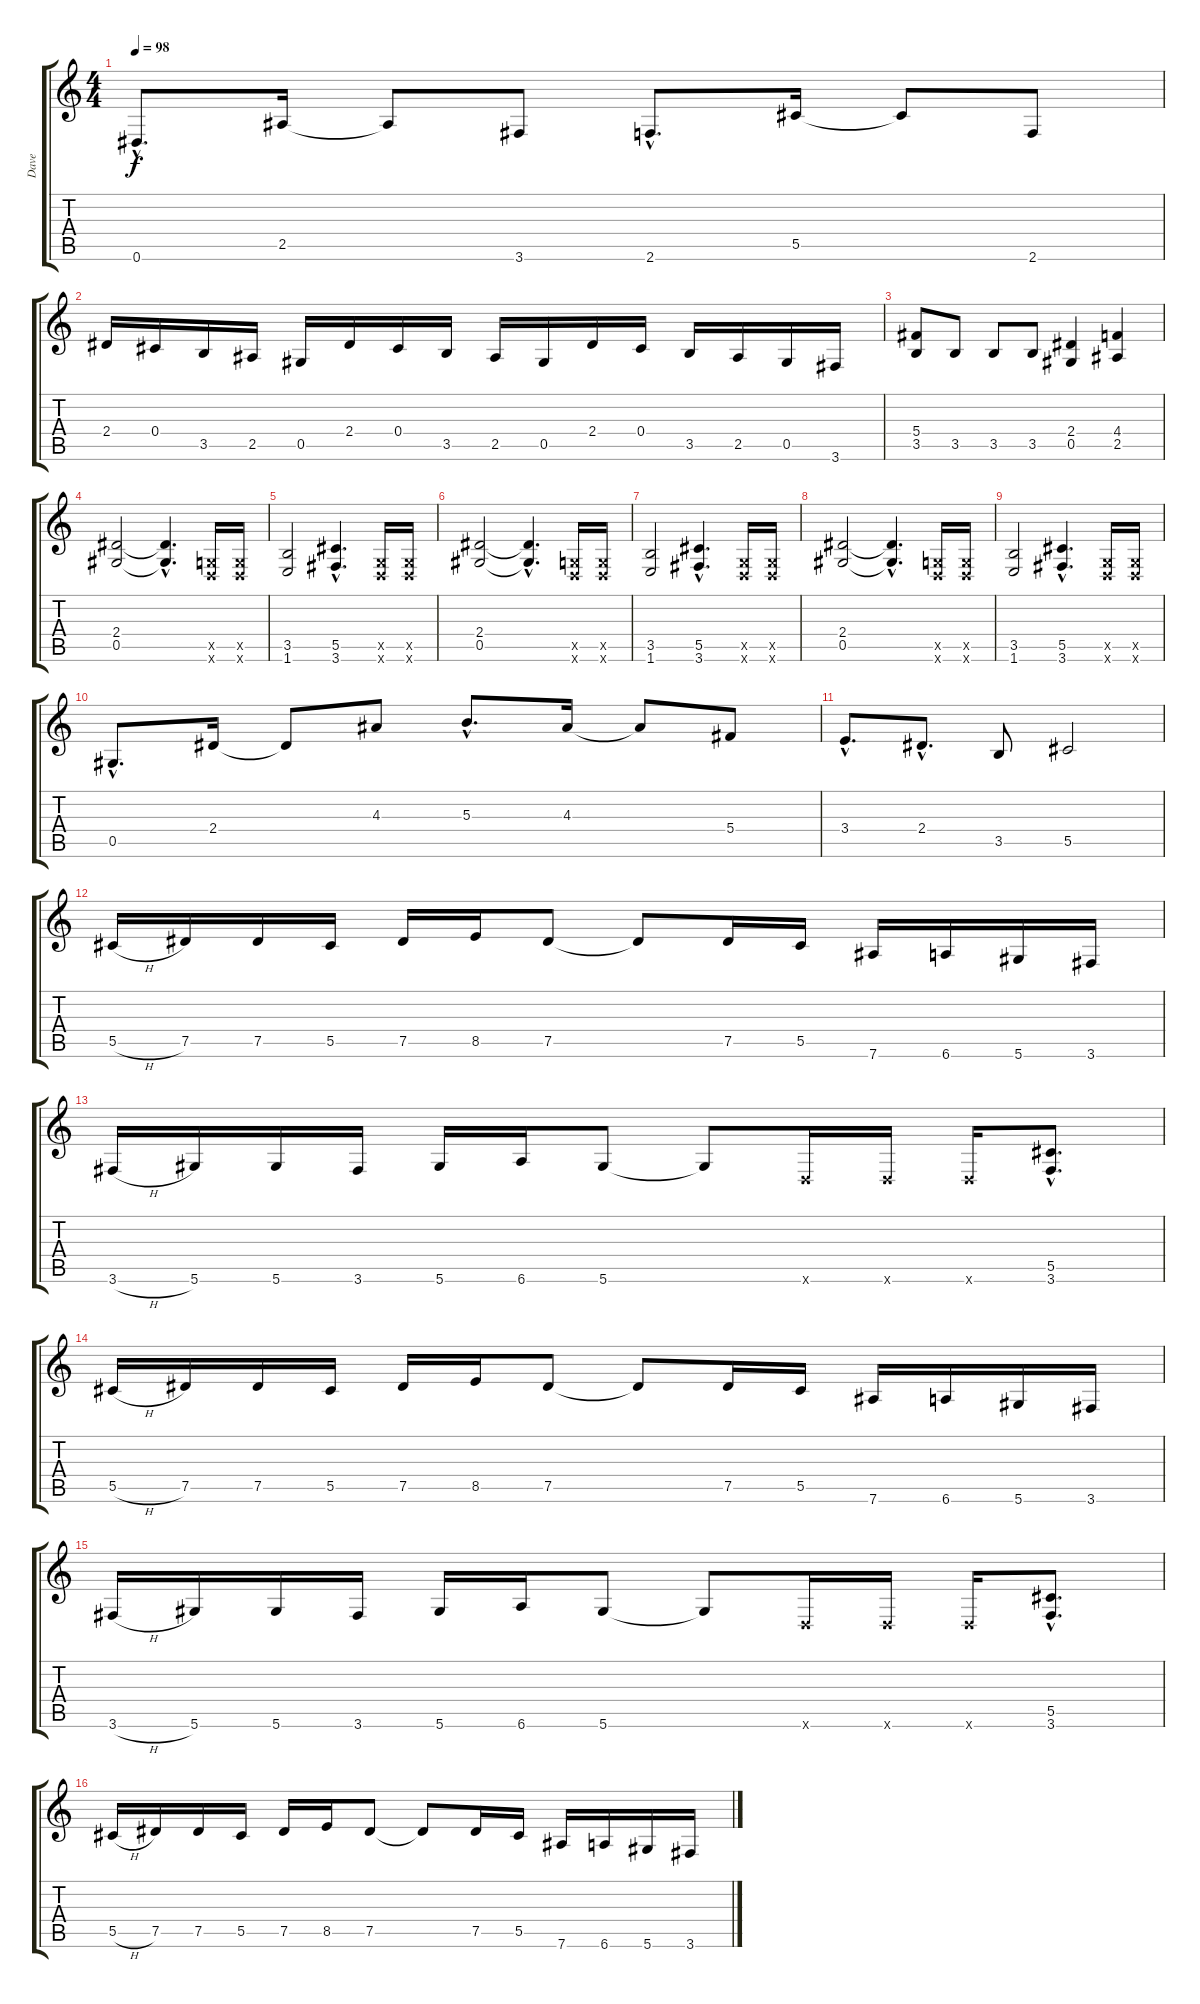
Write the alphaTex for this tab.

\track ("Dave" "Dave") {instrument distortionguitar}
\staff {score tabs}
\tuning (Eb4 Bb3 Gb3 Db3 Ab2 Eb2) {hide}
\ts (4 4)
\tempo 98
\clef g2
\ks c
0.6{hac}.8{d dy f} 2.5.16 2.5{t}.8 3.6.8 2.6{hac}.8{d} 5.5.16 5.5{t}.8 2.6.8 |
2.4.16 0.4.16 3.5.16 2.5.16 0.5.16 2.4.16 0.4.16 3.5.16 2.5.16 0.5.16 2.4.16 0.4.16 3.5.16 2.5.16 0.5.16 3.6.16 |
(5.4 3.5).8 3.5.8 3.5.8 3.5.8 (2.4 0.5).4 (4.4 2.5).4 |
(2.4 0.5).2 (2.4{hac t} 0.5{hac t}).4{d} (-1.5{x} -1.6{x}).16 (-1.5{x} -1.6{x}).16 |
(3.5 1.6).2 (5.5{hac} 3.6{hac}).4{d} (-1.5{x} -1.6{x}).16 (-1.5{x} -1.6{x}).16 |
(2.4 0.5).2 (2.4{hac t} 0.5{hac t}).4{d} (-1.5{x} -1.6{x}).16 (-1.5{x} -1.6{x}).16 |
(3.5 1.6).2 (5.5{hac} 3.6{hac}).4{d} (-1.5{x} -1.6{x}).16 (-1.5{x} -1.6{x}).16 |
(2.4 0.5).2 (2.4{hac t} 0.5{hac t}).4{d} (-1.5{x} -1.6{x}).16 (-1.5{x} -1.6{x}).16 |
(3.5 1.6).2 (5.5{hac} 3.6{hac}).4{d} (-1.5{x} -1.6{x}).16 (-1.5{x} -1.6{x}).16 |
0.5{hac}.8{d} 2.4.16 2.4{t}.8 4.3.8 5.3{hac}.8{d} 4.3.16 4.3{t}.8 5.4.8 |
3.4{hac}.8{d} 2.4{hac}.8{d} 3.5.8 5.5.2 |
5.5{h}.16 7.5.16 7.5.16 5.5.16 7.5.16 8.5.16 7.5.8 7.5{t}.8 7.5.16 5.5.16 7.6.16 6.6.16 5.6.16 3.6.16 |
3.6{h}.16 5.6.16 5.6.16 3.6.16 5.6.16 6.6.16 5.6.8 5.6{t}.8 -1.6{x}.16 -1.6{x}.16 -1.6{x}.16 (5.5{hac} 3.6{hac}).8{d} |
5.5{h}.16 7.5.16 7.5.16 5.5.16 7.5.16 8.5.16 7.5.8 7.5{t}.8 7.5.16 5.5.16 7.6.16 6.6.16 5.6.16 3.6.16 |
3.6{h}.16 5.6.16 5.6.16 3.6.16 5.6.16 6.6.16 5.6.8 5.6{t}.8 -1.6{x}.16 -1.6{x}.16 -1.6{x}.16 (5.5{hac} 3.6{hac}).8{d} |
5.5{h}.16 7.5.16 7.5.16 5.5.16 7.5.16 8.5.16 7.5.8 7.5{t}.8 7.5.16 5.5.16 7.6.16 6.6.16 5.6.16 3.6.16
